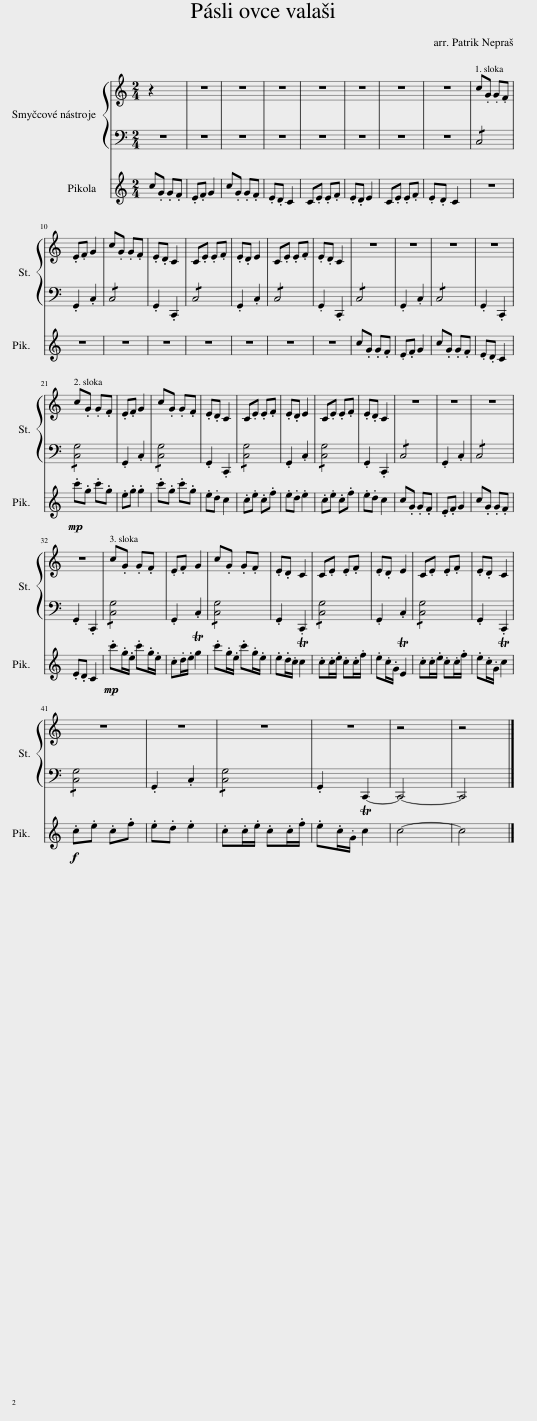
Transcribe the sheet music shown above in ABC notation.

X:1
%%score { 1 | 2 } 3
L:1/8
M:2/4
I:linebreak $
K:C
V:1 treble
V:2 bass
V:3 treble transpose=12
V:1
 z2 x2 | z4 | z4 | z4 | z4 | %5
 z4 | z4 | z4 | c.G .G.F |$ .E.F G2 | %10
 c.G .G.F | .E.D C2 | C.E .E.F | .E.D E2 | C.E .E.F | %15
 .E.D C2 | z4 | z4 | z4 | z4 |$ %20
 c.G .G.F | .E.F G2 | c.G .G.F | .E.D C2 | C.E .E.F | %25
 .E.D E2 | C.E .E.F | .E.D C2 | z4 | z4 | %30
 z4 |$ z4 | c.G .G.F | .E.F G2 | c.G .G.F | %35
 .E.D C2 | C.E .E.F | .E.D E2 | C.E .E.F | .E.D C2 |$ %40
 z4 | z4 | z4 | z4 | z4 | %45
 z4 |] %46
V:2
 z4 | z4 | z4 | z4 | z4 | %5
 z4 | z4 | z4 | !/!C,4 |$ .G,,2 .C,2 | %10
 !/!C,4 | .G,,2 .C,,2 | !/!C,4 | .G,,2 .C,2 | !/!C,4 | %15
 .G,,2 .C,,2 | !/!C,4 | .G,,2 .C,2 | !/!C,4 | .G,,2 .C,,2 |$ %20
 !/![C,G,]4 | .G,,2 .C,2 | !/![C,G,]4 | .G,,2 .C,,2 | !/![C,G,]4 | %25
 .G,,2 .C,2 | !/![C,G,]4 | .G,,2 .C,,2 | !/!C,4 | .G,,2 .C,2 | %30
 !/!C,4 |$ .G,,2 .C,,2 | !/![C,G,]4 | .G,,2 .C,2 | !/![C,G,]4 | %35
 .G,,2 .C,,2 | !/![C,G,]4 | .G,,2 .C,2 | !/![C,G,]4 | .G,,2 .C,,2 |$ %40
 !/![C,G,]4 | .G,,2 .C,2 | !/![C,G,]4 | .G,,2 C,,2- | C,,4- | %45
 C,,4 |] %46
V:3
 c.G .G.F | .E.F G2 | c.G .G.F | .E.D C2 | C.E .E.F | %5
 .E.D E2 | C.E .E.F | .E.D C2 | z4 |$ z4 | %10
 z4 | z4 | z4 | z4 | z4 | %15
 z4 | c.G .G.F | .E.F G2 | c.G .G.F | .E.D C2 |$ %20
!mp! .c'.g .c'.g | .e.g .g2 | .c'.g .c'.g | .e.d c2 | .c.e .c.f | %25
 .e.d .e2 | .c.e .c.f | .e.d c2 | c.G .G.F | .E.F G2 | %30
 c.G .G.F |$ .E.D C2 |!mp! .c'.g/.e/ .c'.g/.e/ | .c.d/.e/ Tg2 | .c'.g/.e/ .c'.g/.e/ | %35
 .e.d/.c/ Tc2 | .c.c/.e/ .c.c/.f/ | .e.c/.G/ TE2 | .c.c/.e/ .c.c/.f/ | .e.c/.G/ Tc2 |$ %40
!f! .c.e .c.f | .e.d .e2 | .c.c/.e/ .c.c/.f/ | .e.c/.G/ Tc2 | c4- | %45
 c4 |] %46
